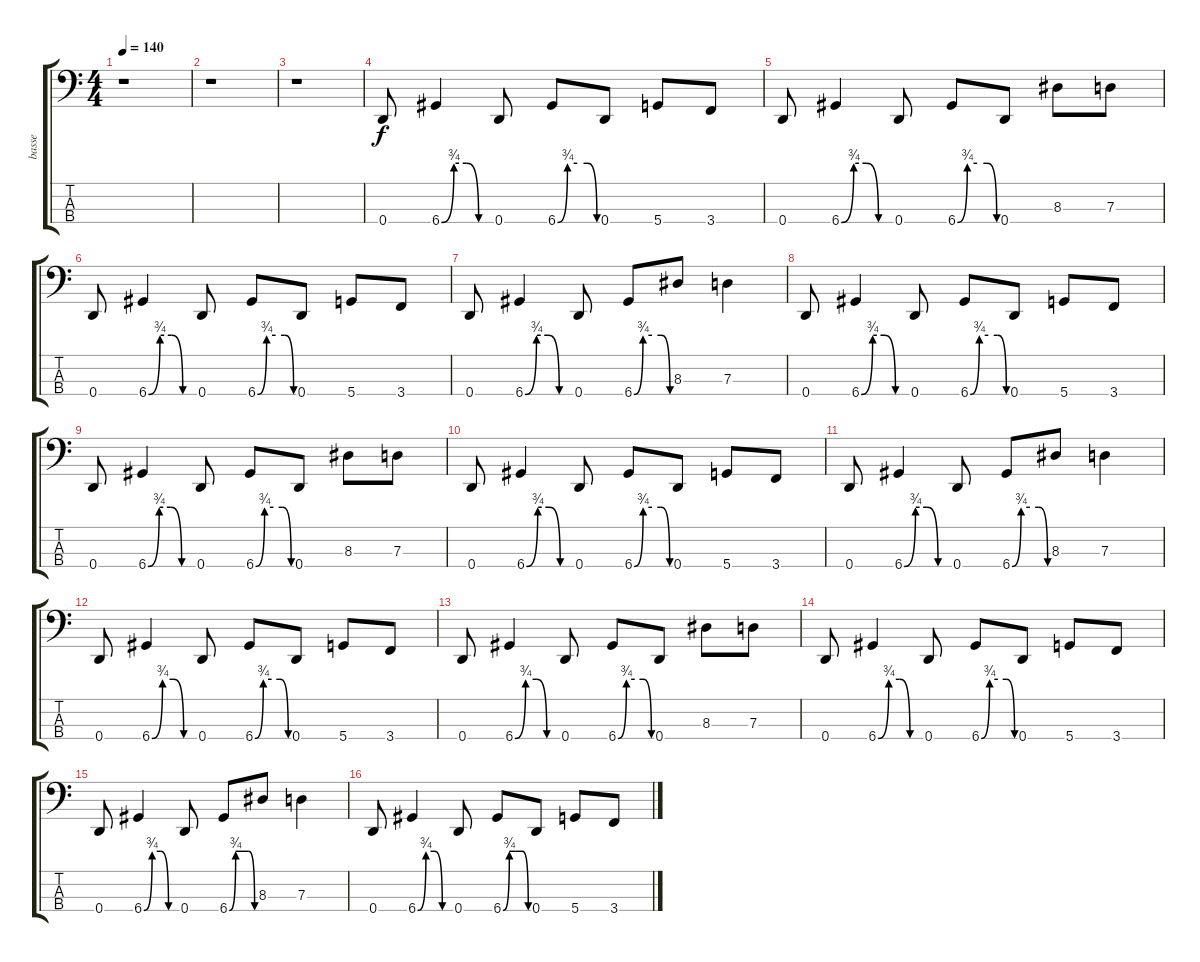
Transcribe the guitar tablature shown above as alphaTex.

\track ("basse" "basse") {instrument electricbasspick}
\staff {score tabs}
\tuning (F2 C2 G1 D1) {hide}
\ts (4 4)
\tempo 140
\clef f4
\ks c
r.1{dy f} |
r.1 |
r.1 |
0.4.8 6.4{be (custom 0 0 15 3 30 3 45 0 60 0)}.4 0.4.8 6.4{be (custom 0 0 15 3 30 3 45 3 60 0)}.8 0.4.8 5.4.8 3.4.8 |
0.4.8 6.4{be (custom 0 0 15 3 30 3 45 0 60 0)}.4 0.4.8 6.4{be (custom 0 0 15 3 30 3 45 3 60 0)}.8 0.4.8 8.3.8 7.3.8 |
0.4.8 6.4{be (custom 0 0 15 3 30 3 45 0 60 0)}.4 0.4.8 6.4{be (custom 0 0 15 3 30 3 45 3 60 0)}.8 0.4.8 5.4.8 3.4.8 |
0.4.8 6.4{be (custom 0 0 15 3 30 3 45 0 60 0)}.4 0.4.8 6.4{be (custom 0 0 15 3 30 3 45 3 60 0)}.8 8.3.8 7.3.4 |
0.4.8 6.4{be (custom 0 0 15 3 30 3 45 0 60 0)}.4 0.4.8 6.4{be (custom 0 0 15 3 30 3 45 3 60 0)}.8 0.4.8 5.4.8 3.4.8 |
0.4.8 6.4{be (custom 0 0 15 3 30 3 45 0 60 0)}.4 0.4.8 6.4{be (custom 0 0 15 3 30 3 45 3 60 0)}.8 0.4.8 8.3.8 7.3.8 |
0.4.8 6.4{be (custom 0 0 15 3 30 3 45 0 60 0)}.4 0.4.8 6.4{be (custom 0 0 15 3 30 3 45 3 60 0)}.8 0.4.8 5.4.8 3.4.8 |
0.4.8 6.4{be (custom 0 0 15 3 30 3 45 0 60 0)}.4 0.4.8 6.4{be (custom 0 0 15 3 30 3 45 3 60 0)}.8 8.3.8 7.3.4 |
0.4.8 6.4{be (custom 0 0 15 3 30 3 45 0 60 0)}.4 0.4.8 6.4{be (custom 0 0 15 3 30 3 45 3 60 0)}.8 0.4.8 5.4.8 3.4.8 |
0.4.8 6.4{be (custom 0 0 15 3 30 3 45 0 60 0)}.4 0.4.8 6.4{be (custom 0 0 15 3 30 3 45 3 60 0)}.8 0.4.8 8.3.8 7.3.8 |
0.4.8 6.4{be (custom 0 0 15 3 30 3 45 0 60 0)}.4 0.4.8 6.4{be (custom 0 0 15 3 30 3 45 3 60 0)}.8 0.4.8 5.4.8 3.4.8 |
0.4.8 6.4{be (custom 0 0 15 3 30 3 45 0 60 0)}.4 0.4.8 6.4{be (custom 0 0 15 3 30 3 45 3 60 0)}.8 8.3.8 7.3.4 |
0.4.8 6.4{be (custom 0 0 15 3 30 3 45 0 60 0)}.4 0.4.8 6.4{be (custom 0 0 15 3 30 3 45 3 60 0)}.8 0.4.8 5.4.8 3.4.8
